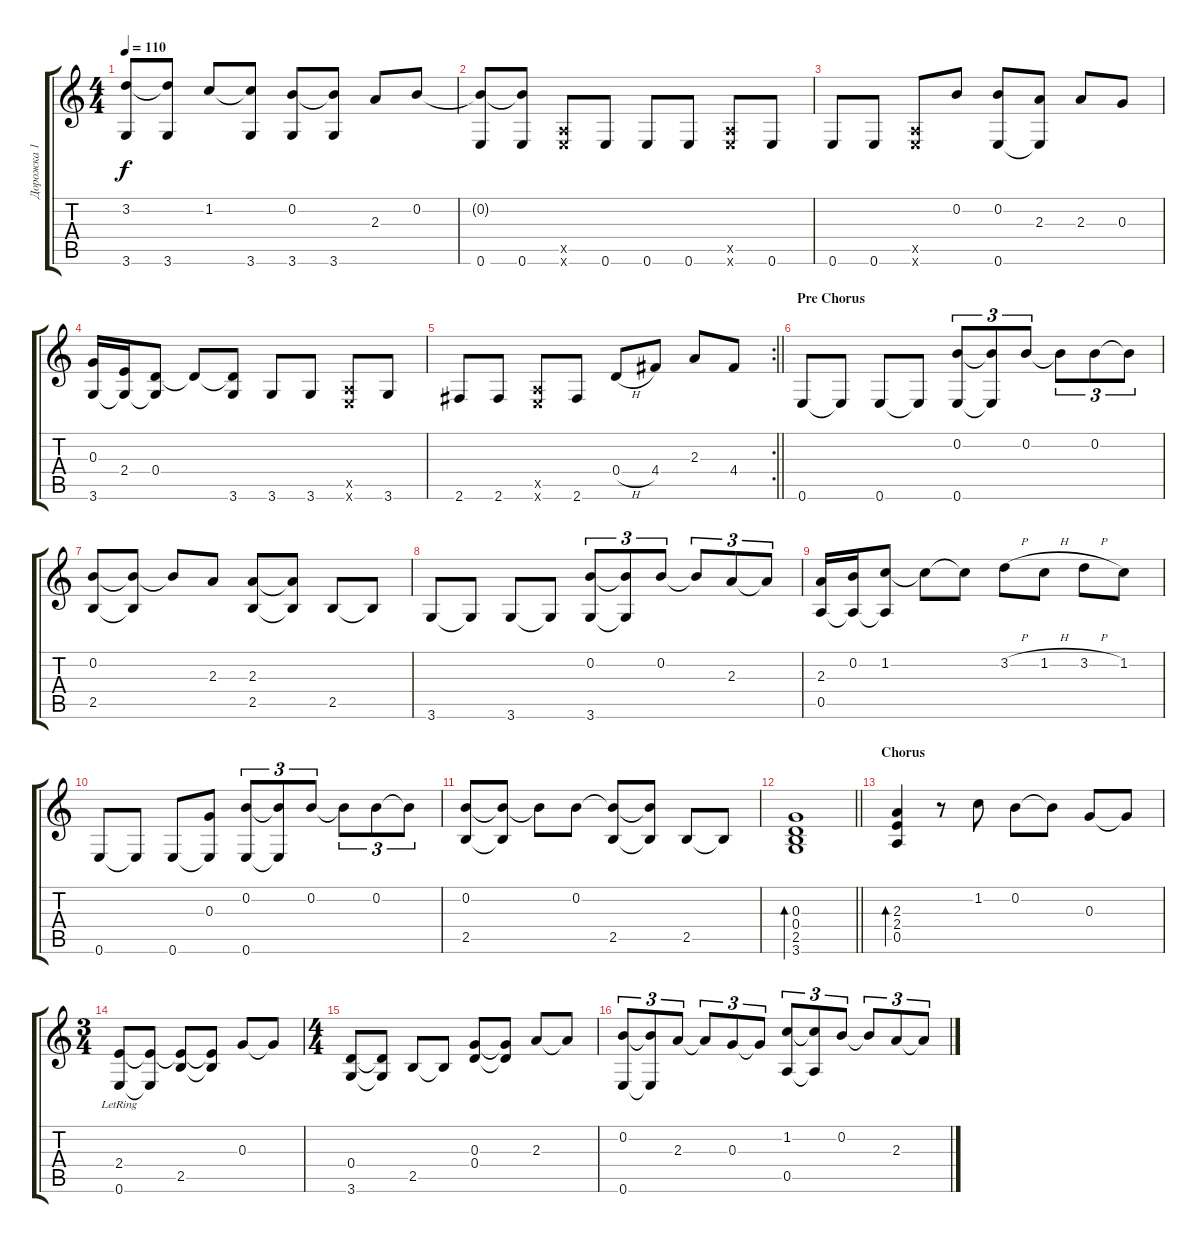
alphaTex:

\track ("Дорожка 1" "Дорожка 1") {instrument acousticguitarsteel}
\staff {score tabs}
\tuning (E4 B3 G3 D3 A2 E2) {hide}
\ts (4 4)
\tempo 110
\clef g2
\ks c
(3.2 3.6).8{dy f} (3.2{t} 3.6).8 1.2.8 (1.2{t} 3.6).8 (0.2 3.6).8 (0.2{t} 3.6).8 2.3.8 0.2.8 |
(0.2{t} 0.6).8 (0.2{t} 0.6).8 (0.5{x} 0.6{x}).8 0.6.8 0.6.8 0.6.8 (0.5{x} 0.6{x}).8 0.6.8 |
0.6.8 0.6.8 (0.5{x} 0.6{x}).8 0.2.8 (0.2 0.6).8 (2.3 0.6{t}).8 2.3.8 0.3.8 |
(0.3 3.6).16 (2.4 3.6{t}).16 (0.4 3.6{t}).8 0.4{t}.8 (0.4{t} 3.6).8 3.6.8 3.6.8 (0.5{x} 0.6{x}).8 3.6.8 |
\rc 2
\barLineRight lightlight
2.6.8 2.6.8 (0.5{x} 0.6{x}).8 2.6.8 0.4{h}.8 4.4.8 2.3.8 4.4.8 |
\section ("" "Pre Chorus")
0.6.8 0.6{t}.8 0.6.8 0.6{t}.8 (0.2 0.6).8{tu (3 2)} (0.2{t} 0.6{t}).8{tu (3 2)} 0.2.8{tu (3 2)} 0.2{t}.8{tu (3 2)} 0.2.8{tu (3 2)} 0.2{t}.8{tu (3 2)} |
(0.2 2.5).8 (0.2{t} 2.5{t}).8 0.2{t}.8 2.3.8 (2.3 2.5).8 (2.3{t} 2.5{t}).8 2.5.8 2.5{t}.8 |
3.6.8 3.6{t}.8 3.6.8 3.6{t}.8 (0.2 3.6).8{tu (3 2)} (0.2{t} 3.6{t}).8{tu (3 2)} 0.2.8{tu (3 2)} 0.2{t}.8{tu (3 2)} 2.3.8{tu (3 2)} 2.3{t}.8{tu (3 2)} |
(2.3 0.5).16 (0.2 0.5{t}).16 (1.2 0.5{t}).8 1.2{t}.8 1.2{t}.8 3.2{h}.8 1.2{h}.8 3.2{h}.8 1.2.8 |
0.6.8 0.6{t}.8 0.6.8 (0.3 0.6{t}).8 (0.2 0.6).8{tu (3 2)} (0.2{t} 0.6{t}).8{tu (3 2)} 0.2.8{tu (3 2)} 0.2{t}.8{tu (3 2)} 0.2.8{tu (3 2)} 0.2{t}.8{tu (3 2)} |
(0.2 2.5).8 (0.2{t} 2.5{t}).8 0.2{t}.8 0.2.8 (0.2{t} 2.5).8 (0.2{t} 2.5{t}).8 2.5.8 2.5{t}.8 |
\barLineRight lightlight
(0.3 0.4 2.5 3.6).1{bd 240} |
\section ("" "Chorus")
(2.3 2.4 0.5).4{bd 240} r.8 1.2.8 0.2.8 0.2{t}.8 0.3.8 0.3{t}.8 |
\ts (3 4)
(2.4{lr} 0.6{lr}).8 (2.4{t} 0.6{t}).8 (2.4{t} 2.5).8 (2.4{t} 2.5{t}).8 0.3.8 0.3{t}.8 |
\ts (4 4)
(0.4 3.6).8 (0.4{t} 3.6{t}).8 2.5.8 2.5{t}.8 (0.3 0.4).8 (0.3{t} 0.4{t}).8 2.3.8 2.3{t}.8 |
(0.2 0.6).8{tu (3 2)} (0.2{t} 0.6{t}).8{tu (3 2)} 2.3.8{tu (3 2)} 2.3{t}.8{tu (3 2)} 0.3.8{tu (3 2)} 0.3{t}.8{tu (3 2)} (1.2 0.5).8{tu (3 2)} (1.2{t} 0.5{t}).8{tu (3 2)} 0.2.8{tu (3 2)} 0.2{t}.8{tu (3 2)} 2.3.8{tu (3 2)} 2.3{t}.8{tu (3 2)}
